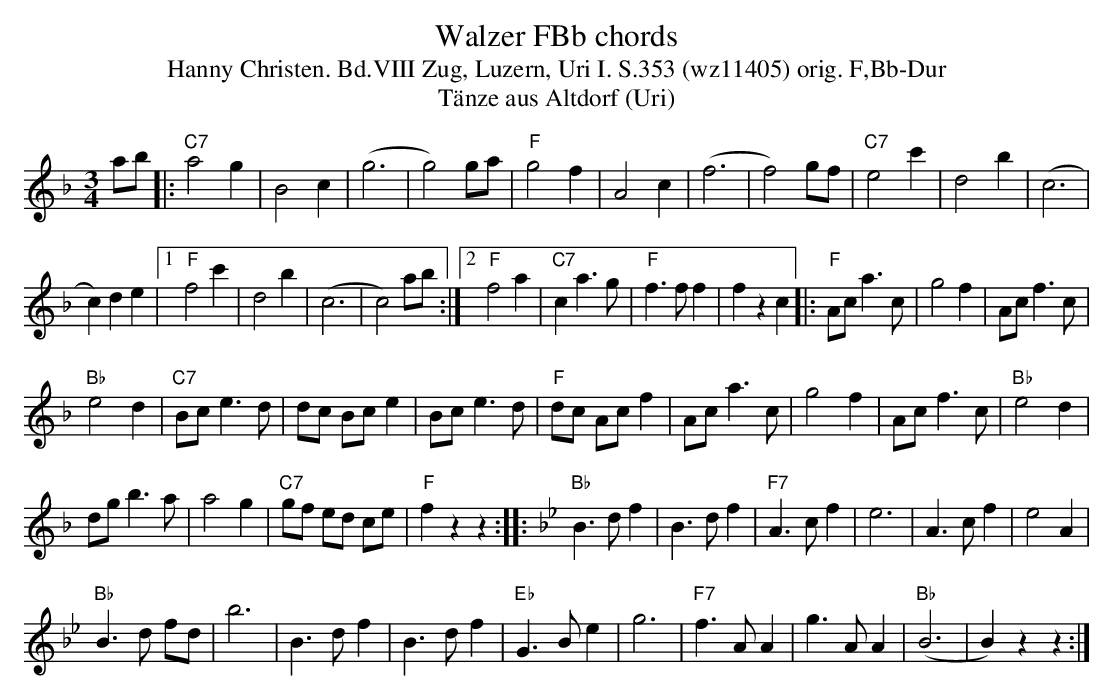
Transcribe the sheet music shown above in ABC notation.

X:1
T: Walzer FBb chords
T:Hanny Christen. Bd.VIII Zug, Luzern, Uri I. S.353 (wz11405) orig. F,Bb-Dur
T: T\"anze aus Altdorf (Uri)
M:3/4
L:1/4
K:F %%MIDI gchordon
a/b/ |: "C7"a2g | B2c | (g3 | g2)g/a/ | "F"g2f | A2c | (f3 | f2)g/f/ | "C7"e2c' | d2b | (c3 |
c)de |1 "F"f2c' | d2b | (c3 | c2) a/b/ :|2"F"f2a | "C7"ca>g | "F"f>ff | fzc |: "F"A/c/ a>c | g2f | A/c/f>c |
"Bb"e2d | "C7"B/c/e>d | d/c/ B/c/ e | B/c/ e>d | "F"d/c/ A/c/ f | A/c/a>c | g2f | A/c/f>c | "Bb"e2d |
d/g/ b>a | a2g | "C7"g/f/ e/d/ c/e/ | "F"fzz :: [K:Bb] "Bb"B>df | B>df | "F7"A>cf | e3 | A>cf | e2A |
"Bb"B>d f/d/ | b3 | B>df | B>df | "Eb"G>Be | g3 | "F7"f>AA | g>AA | "Bb"(B3 | B)zz :|
